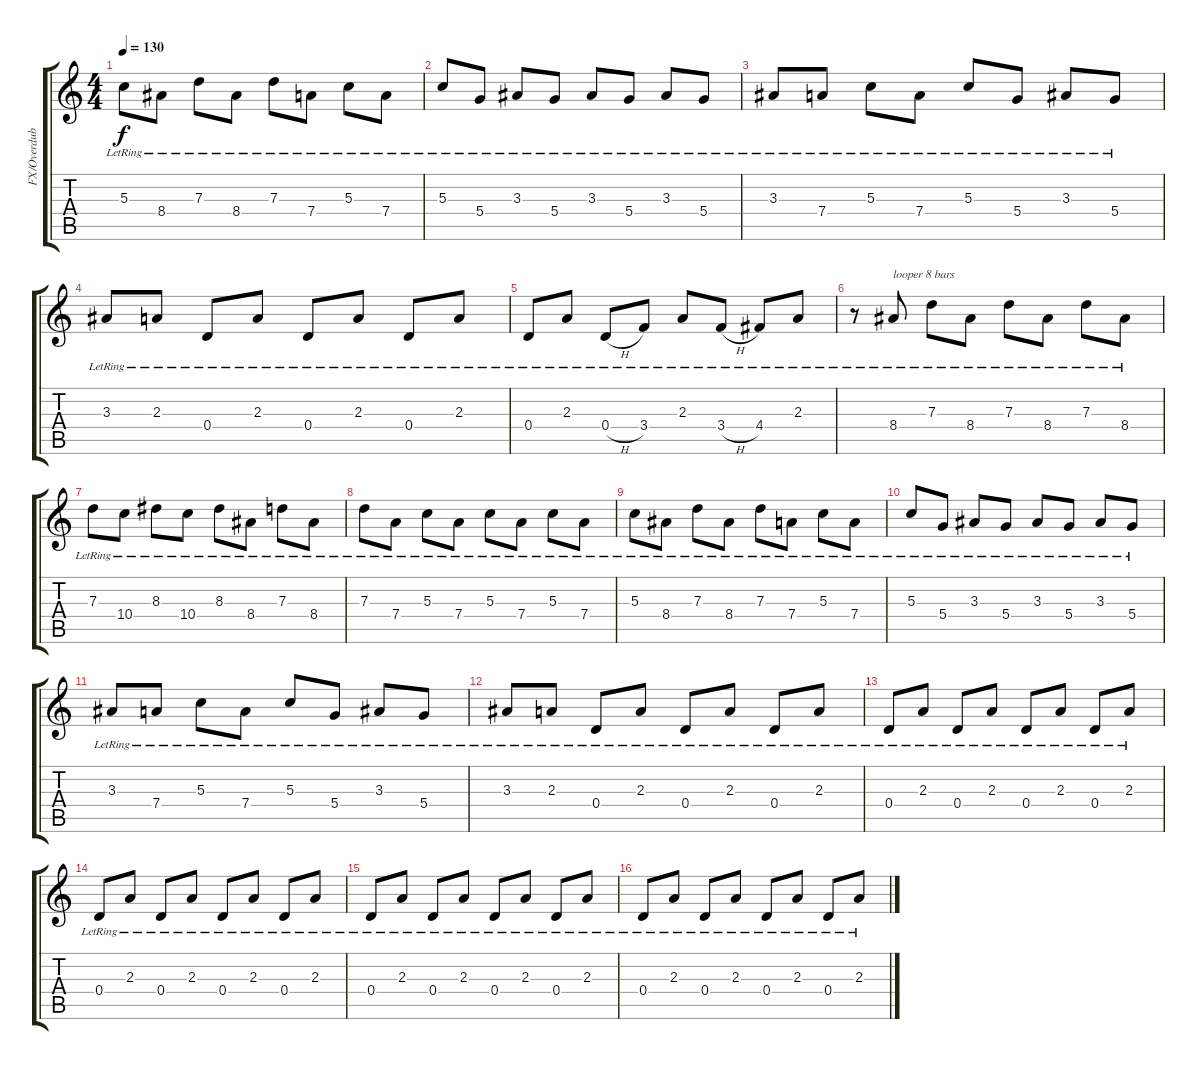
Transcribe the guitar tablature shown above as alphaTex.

\track ("FX/Overdubs" "FX/Overdub") {instrument distortionguitar}
\staff {score tabs}
\tuning (E4 B3 G3 D3 A2 E2) {hide}
\ts (4 4)
\tempo 130
\clef g2
\ks c
5.3{lr}.8{dy f} 8.4{lr}.8 7.3{lr}.8 8.4{lr}.8 7.3{lr}.8 7.4{lr}.8 5.3{lr}.8 7.4{lr}.8 |
5.3{lr}.8 5.4{lr}.8 3.3{lr}.8 5.4{lr}.8 3.3{lr}.8 5.4{lr}.8 3.3{lr}.8 5.4{lr}.8 |
3.3{lr}.8 7.4{lr}.8 5.3{lr}.8 7.4{lr}.8 5.3{lr}.8 5.4{lr}.8 3.3{lr}.8 5.4{lr}.8 |
3.3{lr}.8 2.3{lr}.8 0.4{lr}.8 2.3{lr}.8 0.4{lr}.8 2.3{lr}.8 0.4{lr}.8 2.3{lr}.8 |
0.4{lr}.8 2.3{lr}.8 0.4{h lr}.8 3.4{lr}.8 2.3{lr}.8 3.4{h lr}.8 4.4{lr}.8 2.3{lr}.8 |
r.8 8.4{lr}.8{txt "looper 8 bars" instrument electricguitarjazz} 7.3{lr}.8 8.4{lr}.8 7.3{lr}.8 8.4{lr}.8 7.3{lr}.8 8.4{lr}.8 |
7.3{lr}.8 10.4{lr}.8 8.3{lr}.8 10.4{lr}.8 8.3{lr}.8 8.4{lr}.8 7.3{lr}.8 8.4{lr}.8 |
7.3{lr}.8 7.4{lr}.8 5.3{lr}.8 7.4{lr}.8 5.3{lr}.8 7.4{lr}.8 5.3{lr}.8 7.4{lr}.8 |
5.3{lr}.8 8.4{lr}.8 7.3{lr}.8 8.4{lr}.8 7.3{lr}.8 7.4{lr}.8 5.3{lr}.8 7.4{lr}.8 |
5.3{lr}.8 5.4{lr}.8 3.3{lr}.8 5.4{lr}.8 3.3{lr}.8 5.4{lr}.8 3.3{lr}.8 5.4{lr}.8 |
3.3{lr}.8 7.4{lr}.8 5.3{lr}.8 7.4{lr}.8 5.3{lr}.8 5.4{lr}.8 3.3{lr}.8 5.4{lr}.8 |
3.3{lr}.8 2.3{lr}.8 0.4{lr}.8 2.3{lr}.8 0.4{lr}.8 2.3{lr}.8 0.4{lr}.8 2.3{lr}.8 |
0.4{lr}.8 2.3{lr}.8 0.4{lr}.8 2.3{lr}.8 0.4{lr}.8 2.3{lr}.8 0.4{lr}.8 2.3{lr}.8 |
0.4{lr}.8 2.3{lr}.8 0.4{lr}.8 2.3{lr}.8 0.4{lr}.8 2.3{lr}.8 0.4{lr}.8 2.3{lr}.8 |
0.4{lr}.8 2.3{lr}.8 0.4{lr}.8 2.3{lr}.8 0.4{lr}.8 2.3{lr}.8 0.4{lr}.8 2.3{lr}.8 |
0.4{lr}.8 2.3{lr}.8 0.4{lr}.8 2.3{lr}.8 0.4{lr}.8 2.3{lr}.8 0.4{lr}.8 2.3{lr}.8
